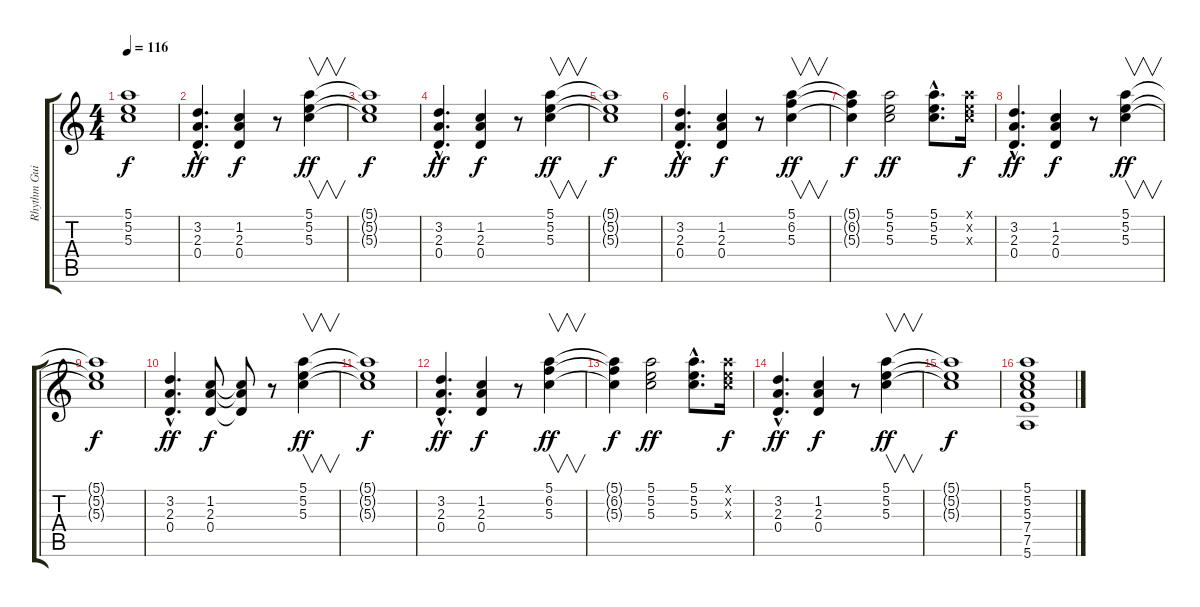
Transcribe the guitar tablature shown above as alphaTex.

\track ("Rhythm Guitar 2" "Rhythm Gui") {instrument overdrivenguitar}
\staff {score tabs}
\tuning (E4 B3 G3 D3 A2 E2) {hide}
\ts (4 4)
\tempo 116
\clef g2
\ks c
(5.1{t} 5.2{t} 5.3{t}).1{dy f} |
(3.2{hac} 2.3{hac} 0.4{hac}).4{d dy ff} (1.2 2.3 0.4).4{dy f} r.8 (5.1 5.2 5.3).4{v dy ff} |
(5.1{t} 5.2{t} 5.3{t}).1{dy f} |
(3.2{hac} 2.3{hac} 0.4{hac}).4{d dy ff} (1.2 2.3 0.4).4{dy f} r.8 (5.1 5.2 5.3).4{v dy ff} |
(5.1{t} 5.2{t} 5.3{t}).1{dy f} |
(3.2{hac} 2.3{hac} 0.4{hac}).4{d dy ff} (1.2 2.3 0.4).4{dy f} r.8 (5.1 6.2 5.3).4{v dy ff} |
(5.1{t} 6.2{t} 5.3{t}).4{dy f} (5.1 5.2 5.3).2{dy ff} (5.1{hac} 5.2{hac} 5.3{hac}).8{d} (5.1{x} 5.2{x} 5.3{x}).16{dy f} |
(3.2{hac} 2.3{hac} 0.4{hac}).4{d dy ff} (1.2 2.3 0.4).4{dy f} r.8 (5.1 5.2 5.3).4{v dy ff} |
(5.1{t} 5.2{t} 5.3{t}).1{dy f} |
(3.2{hac} 2.3{hac} 0.4{hac}).4{d dy ff} (1.2 2.3 0.4).8{dy f} (1.2{t} 2.3{t} 0.4{t}).8 r.8 (5.1 5.2 5.3).4{v dy ff} |
(5.1{t} 5.2{t} 5.3{t}).1{dy f} |
(3.2{hac} 2.3{hac} 0.4{hac}).4{d dy ff} (1.2 2.3 0.4).4{dy f} r.8 (5.1 6.2 5.3).4{v dy ff} |
(5.1{t} 6.2{t} 5.3{t}).4{dy f} (5.1 5.2 5.3).2{dy ff} (5.1{hac} 5.2{hac} 5.3{hac}).8{d} (5.1{x} 5.2{x} 5.3{x}).16{dy f} |
(3.2{hac} 2.3{hac} 0.4{hac}).4{d dy ff} (1.2 2.3 0.4).4{dy f} r.8 (5.1 5.2 5.3).4{v dy ff} |
(5.1{t} 5.2{t} 5.3{t}).1{dy f} |
(5.1 5.2 5.3 7.4 7.5 5.6).1
